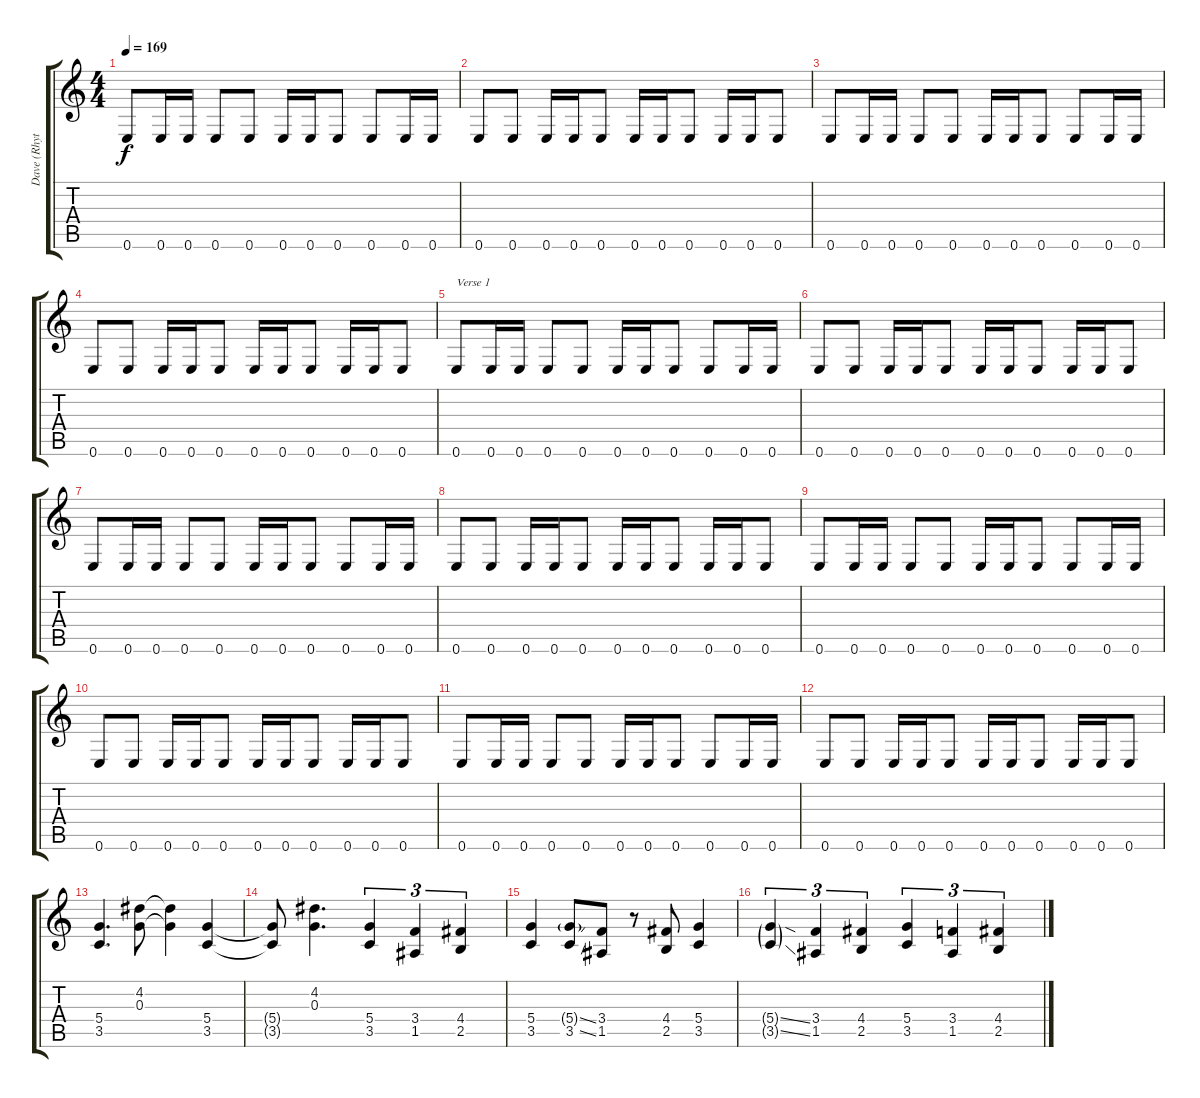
\track ("Dave (Rhythm)" "Dave (Rhyt") {instrument distortionguitar}
\staff {score tabs}
\tuning (E4 B3 G3 D3 A2 E2) {hide}
\ts (4 4)
\tempo 169
\clef g2
\ks c
0.6.8{dy f instrument distortionguitar} 0.6.16 0.6.16 0.6.8 0.6.8 0.6.16 0.6.16 0.6.8 0.6.8 0.6.16 0.6.16 |
0.6.8 0.6.8 0.6.16 0.6.16 0.6.8 0.6.16 0.6.16 0.6.8 0.6.16 0.6.16 0.6.8 |
0.6.8 0.6.16 0.6.16 0.6.8 0.6.8 0.6.16 0.6.16 0.6.8 0.6.8 0.6.16 0.6.16 |
0.6.8 0.6.8 0.6.16 0.6.16 0.6.8 0.6.16 0.6.16 0.6.8 0.6.16 0.6.16 0.6.8 |
0.6.8{txt "Verse 1"} 0.6.16 0.6.16 0.6.8 0.6.8 0.6.16 0.6.16 0.6.8 0.6.8 0.6.16 0.6.16 |
0.6.8 0.6.8 0.6.16 0.6.16 0.6.8 0.6.16 0.6.16 0.6.8 0.6.16 0.6.16 0.6.8 |
0.6.8 0.6.16 0.6.16 0.6.8 0.6.8 0.6.16 0.6.16 0.6.8 0.6.8 0.6.16 0.6.16 |
0.6.8 0.6.8 0.6.16 0.6.16 0.6.8 0.6.16 0.6.16 0.6.8 0.6.16 0.6.16 0.6.8 |
0.6.8 0.6.16 0.6.16 0.6.8 0.6.8 0.6.16 0.6.16 0.6.8 0.6.8 0.6.16 0.6.16 |
0.6.8 0.6.8 0.6.16 0.6.16 0.6.8 0.6.16 0.6.16 0.6.8 0.6.16 0.6.16 0.6.8 |
0.6.8 0.6.16 0.6.16 0.6.8 0.6.8 0.6.16 0.6.16 0.6.8 0.6.8 0.6.16 0.6.16 |
0.6.8 0.6.8 0.6.16 0.6.16 0.6.8 0.6.16 0.6.16 0.6.8 0.6.16 0.6.16 0.6.8 |
(5.4 3.5).4{d} (4.2 0.3).8 (4.2{t} 0.3{t}).4 (5.4 3.5).4 |
(5.4{t} 3.5{t}).8 (4.2 0.3).4{d} (5.4 3.5).4{tu (3 2)} (3.4 1.5).4{tu (3 2)} (4.4 2.5).4{tu (3 2)} |
(5.4 3.5).4 (5.4{ss g} 3.5{ss}).8 (3.4 1.5).8 r.8 (4.4 2.5).8 (5.4 3.5).4 |
(5.4{ss g} 3.5{ss g}).4{tu (3 2)} (3.4 1.5).4{tu (3 2)} (4.4 2.5).4{tu (3 2)} (5.4 3.5).4{tu (3 2)} (3.4 1.5).4{tu (3 2)} (4.4 2.5).4{tu (3 2)}
